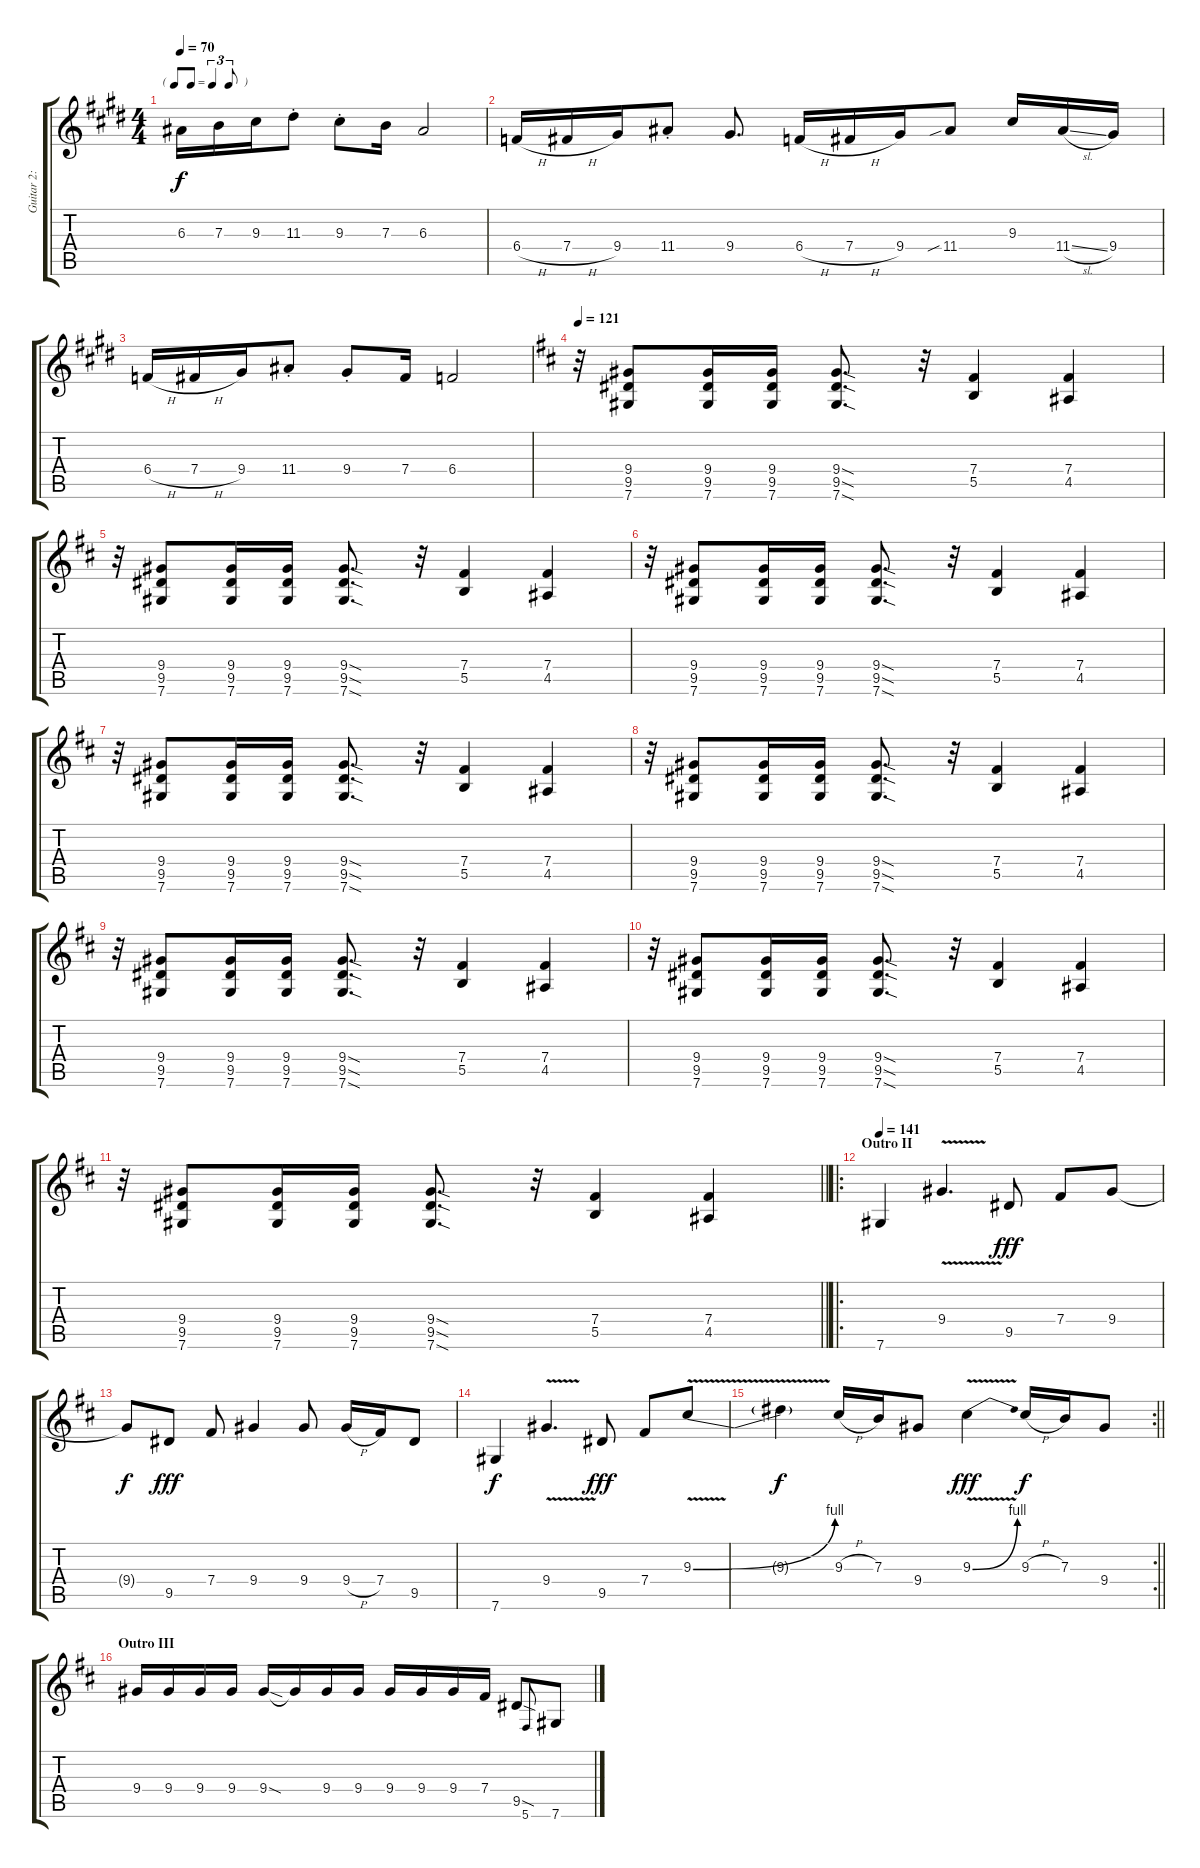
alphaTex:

\track ("Guitar 2: Tony" "Guitar 2: ") {instrument distortionguitar}
\staff {score tabs}
\tuning (Db4 Ab3 E3 B2 Gb2 Db2) {hide}
\ts (4 4)
\tf triplet8th
\tempo 70
\clef g2
\ks e
6.3.16{dy f} 7.3.16 9.3.16 11.3{st}.8 9.3{st}.8 7.3.16 6.3.2 |
6.4{h}.16 7.4{h}.16 9.4.16 11.4{st}.8 9.4.8{d} 6.4{h}.16 7.4{h}.16 9.4.16 11.4{sib}.8 9.3.16 11.4{sl}.16 9.4.16 |
6.4{h}.16 7.4{h}.16 9.4.16 11.4{st}.8 9.4{st}.8 7.4.16 6.4.2 |
\tempo 121
\ks d
r.32 (9.4 9.5 7.6).8 (9.4 9.5 7.6).16 (9.4 9.5 7.6).16 (9.4{sod} 9.5{sod} 7.6{sod}).8{d} r.32 (7.4 5.5).4 (7.4 4.5).4 |
r.32 (9.4 9.5 7.6).8 (9.4 9.5 7.6).16 (9.4 9.5 7.6).16 (9.4{sod} 9.5{sod} 7.6{sod}).8{d} r.32 (7.4 5.5).4 (7.4 4.5).4 |
r.32 (9.4 9.5 7.6).8 (9.4 9.5 7.6).16 (9.4 9.5 7.6).16 (9.4{sod} 9.5{sod} 7.6{sod}).8{d} r.32 (7.4 5.5).4 (7.4 4.5).4 |
r.32 (9.4 9.5 7.6).8 (9.4 9.5 7.6).16 (9.4 9.5 7.6).16 (9.4{sod} 9.5{sod} 7.6{sod}).8{d} r.32 (7.4 5.5).4 (7.4 4.5).4 |
r.32 (9.4 9.5 7.6).8 (9.4 9.5 7.6).16 (9.4 9.5 7.6).16 (9.4{sod} 9.5{sod} 7.6{sod}).8{d} r.32 (7.4 5.5).4 (7.4 4.5).4 |
r.32 (9.4 9.5 7.6).8 (9.4 9.5 7.6).16 (9.4 9.5 7.6).16 (9.4{sod} 9.5{sod} 7.6{sod}).8{d} r.32 (7.4 5.5).4 (7.4 4.5).4 |
r.32 (9.4 9.5 7.6).8 (9.4 9.5 7.6).16 (9.4 9.5 7.6).16 (9.4{sod} 9.5{sod} 7.6{sod}).8{d} r.32 (7.4 5.5).4 (7.4 4.5).4 |
\barLineRight lightlight
r.32 (9.4 9.5 7.6).8 (9.4 9.5 7.6).16 (9.4 9.5 7.6).16 (9.4{sod} 9.5{sod} 7.6{sod}).8{d} r.32 (7.4 5.5).4 (7.4 4.5).4 |
\ro
\section ("" "Outro II")
\tempo 141
7.6.4 9.4{v}.4{d} 9.5.8{dy fff} 7.4.8 9.4.8 |
9.4{t}.8{dy f} 9.5.8{dy fff} 7.4.8 9.4.4 9.4.8 9.4{h}.16 7.4.16 9.5.8 |
7.6.4{dy f} 9.4{v}.4{d} 9.5.8{dy fff} 7.4.8 9.3{be (bend 0 0 60 4) v}.8 |
\rc 2
\barLineRight lightlight
9.3{t}.4{dy f} 9.3{h}.16 7.3.16 9.4.8 9.3{be (bend 0 0 60 4) v}.4{dy fff} 9.3{h}.16{dy f} 7.3.16 9.4.8 |
\section ("" "Outro III")
9.4.16 9.4.16 9.4.16 9.4.16{beam split} 9.4{sod}.16 9.4{t}.16 9.4.16 9.4.16 9.4.16 9.4.16 9.4.16 7.4.16 9.5{sod}.8 5.6.8{gr onbeat} 7.6.8
